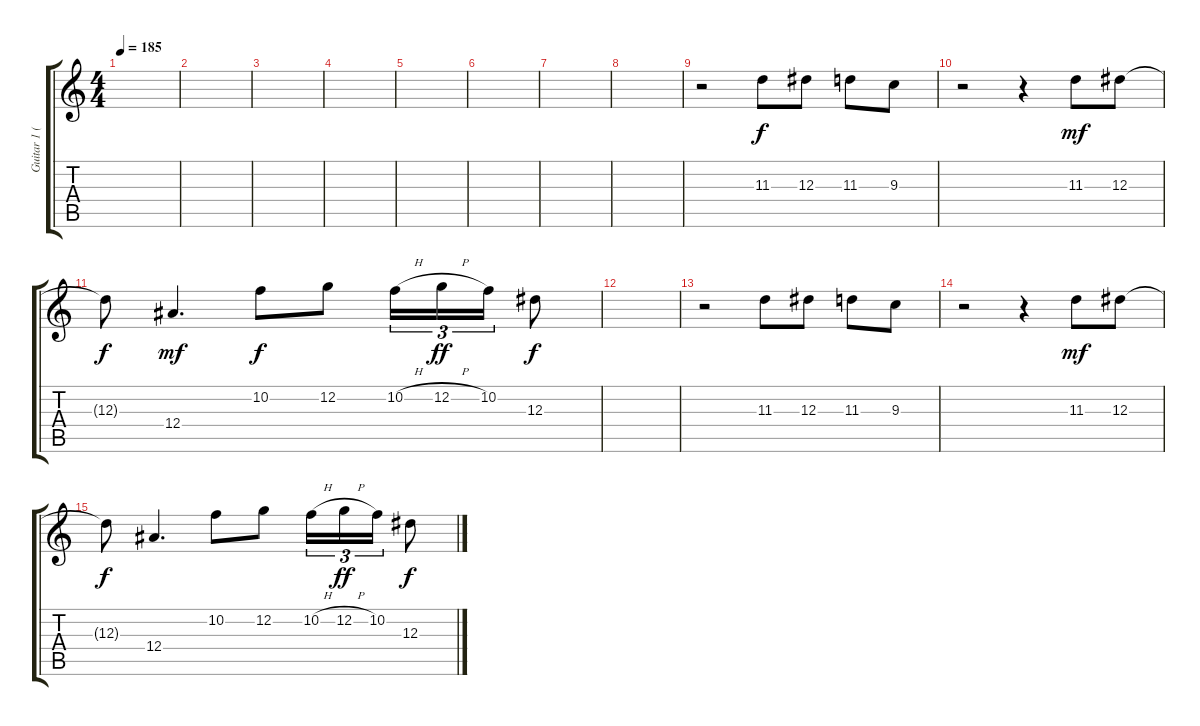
\track ("Guitar 1 (Lead)" "Guitar 1 (") {instrument distortionguitar}
\staff {score tabs}
\tuning (C4 G3 Eb3 Bb2 F2 C2) {hide}
\ts (4 4)
\tempo 185
\clef g2
\ks c
|
|
|
|
|
|
|
|
r.2{balance 7} 11.3.8 12.3.8 11.3.8 9.3.8 |
r.2 r.4 11.3.8{dy mf} 12.3.8 |
12.3{t}.8{dy f} 12.4.4{d dy mf} 10.2.8{dy f} 12.2.8 10.2{h}.16{tu (3 2)} 12.2{h}.16{tu (3 2) dy ff} 10.2.16{tu (3 2)} 12.3.8{dy f} |
|
r.2 11.3.8 12.3.8 11.3.8 9.3.8 |
r.2 r.4 11.3.8{dy mf} 12.3.8 |
12.3{t}.8{dy f} 12.4.4{d} 10.2.8 12.2.8 10.2{h}.16{tu (3 2)} 12.2{h}.16{tu (3 2) dy ff} 10.2.16{tu (3 2)} 12.3.8{dy f}
